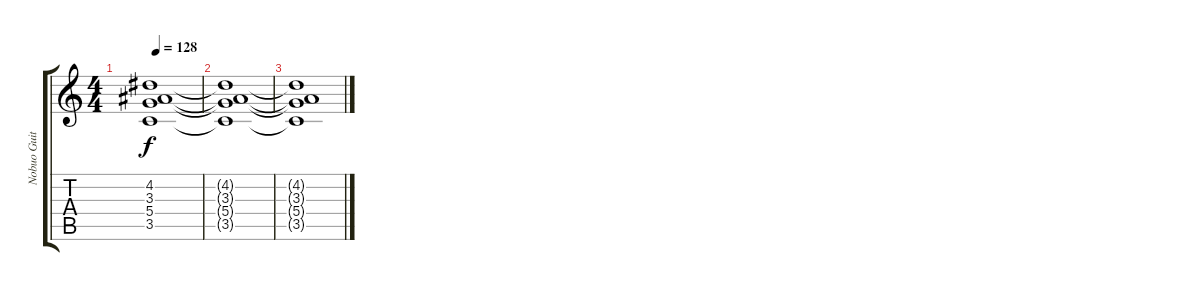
\track ("Nobuo Guitar I" "Nobuo Guit") {instrument distortionguitar}
\staff {score tabs}
\tuning (E4 B3 G3 D3 A2 E2) {hide}
\ts (4 4)
\tempo 128
\clef g2
\ks c
(4.2{t} 3.3{t} 5.4{t} 3.5{t}).1{dy f} |
(4.2{t} 3.3{t} 5.4{t} 3.5{t}).1 |
(4.2{t} 3.3{t} 5.4{t} 3.5{t}).1
